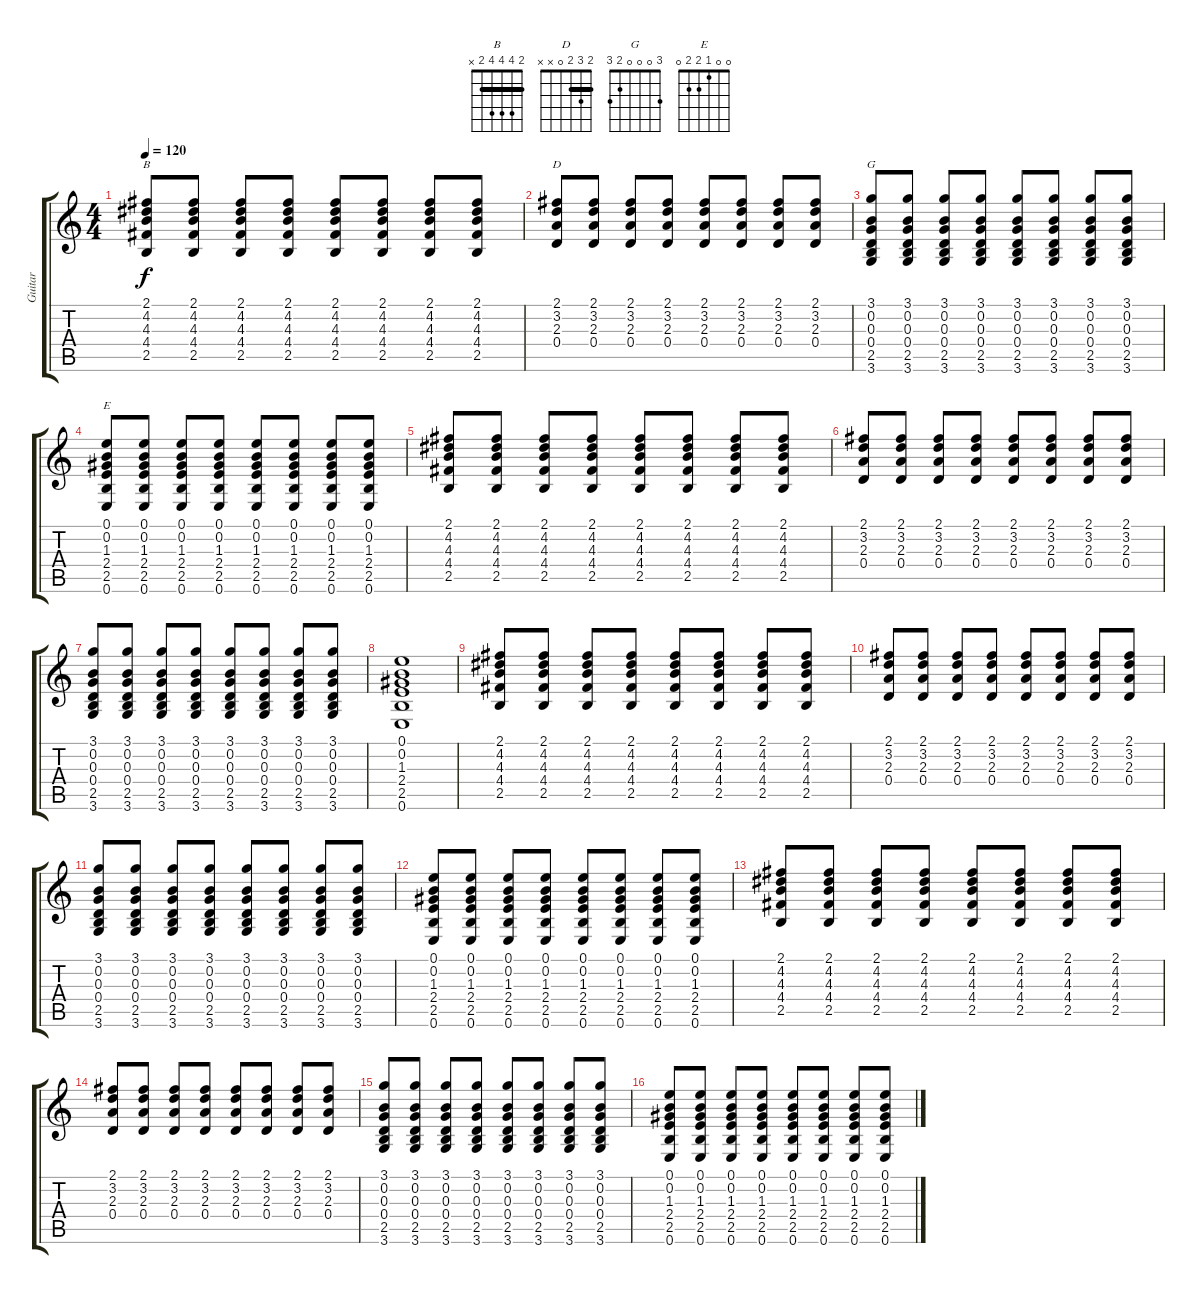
\track ("Guitar" "Guitar") {instrument electricguitarmuted}
\staff {score tabs}
\tuning (E4 B3 G3 D3 A2 E2) {hide}
\chord ("B" 2 4 4 4 2 x) {barre 2}
\chord ("D" 2 3 2 0 x x) {barre 2}
\chord ("G" 3 0 0 0 2 3)
\chord ("E" 0 0 1 2 2 0)
\ts (4 4)
\tempo 120
\clef g2
\ks c
(2.1 4.2 4.3 4.4 2.5).8{ch "B" dy f} (2.1 4.2 4.3 4.4 2.5).8 (2.1 4.2 4.3 4.4 2.5).8 (2.1 4.2 4.3 4.4 2.5).8 (2.1 4.2 4.3 4.4 2.5).8 (2.1 4.2 4.3 4.4 2.5).8 (2.1 4.2 4.3 4.4 2.5).8 (2.1 4.2 4.3 4.4 2.5).8 |
(2.1 3.2 2.3 0.4).8{ch "D"} (2.1 3.2 2.3 0.4).8 (2.1 3.2 2.3 0.4).8 (2.1 3.2 2.3 0.4).8 (2.1 3.2 2.3 0.4).8 (2.1 3.2 2.3 0.4).8 (2.1 3.2 2.3 0.4).8 (2.1 3.2 2.3 0.4).8 |
(3.1 0.2 0.3 0.4 2.5 3.6).8{ch "G"} (3.1 0.2 0.3 0.4 2.5 3.6).8 (3.1 0.2 0.3 0.4 2.5 3.6).8 (3.1 0.2 0.3 0.4 2.5 3.6).8 (3.1 0.2 0.3 0.4 2.5 3.6).8 (3.1 0.2 0.3 0.4 2.5 3.6).8 (3.1 0.2 0.3 0.4 2.5 3.6).8 (3.1 0.2 0.3 0.4 2.5 3.6).8 |
(0.1 0.2 1.3 2.4 2.5 0.6).8{ch "E"} (0.1 0.2 1.3 2.4 2.5 0.6).8 (0.1 0.2 1.3 2.4 2.5 0.6).8 (0.1 0.2 1.3 2.4 2.5 0.6).8 (0.1 0.2 1.3 2.4 2.5 0.6).8 (0.1 0.2 1.3 2.4 2.5 0.6).8 (0.1 0.2 1.3 2.4 2.5 0.6).8 (0.1 0.2 1.3 2.4 2.5 0.6).8 |
(2.1 4.2 4.3 4.4 2.5).8 (2.1 4.2 4.3 4.4 2.5).8 (2.1 4.2 4.3 4.4 2.5).8 (2.1 4.2 4.3 4.4 2.5).8 (2.1 4.2 4.3 4.4 2.5).8 (2.1 4.2 4.3 4.4 2.5).8 (2.1 4.2 4.3 4.4 2.5).8 (2.1 4.2 4.3 4.4 2.5).8 |
(2.1 3.2 2.3 0.4).8 (2.1 3.2 2.3 0.4).8 (2.1 3.2 2.3 0.4).8 (2.1 3.2 2.3 0.4).8 (2.1 3.2 2.3 0.4).8 (2.1 3.2 2.3 0.4).8 (2.1 3.2 2.3 0.4).8 (2.1 3.2 2.3 0.4).8 |
(3.1 0.2 0.3 0.4 2.5 3.6).8 (3.1 0.2 0.3 0.4 2.5 3.6).8 (3.1 0.2 0.3 0.4 2.5 3.6).8 (3.1 0.2 0.3 0.4 2.5 3.6).8 (3.1 0.2 0.3 0.4 2.5 3.6).8 (3.1 0.2 0.3 0.4 2.5 3.6).8 (3.1 0.2 0.3 0.4 2.5 3.6).8 (3.1 0.2 0.3 0.4 2.5 3.6).8 |
(0.1 0.2 1.3 2.4 2.5 0.6).1 |
(2.1 4.2 4.3 4.4 2.5).8 (2.1 4.2 4.3 4.4 2.5).8 (2.1 4.2 4.3 4.4 2.5).8 (2.1 4.2 4.3 4.4 2.5).8 (2.1 4.2 4.3 4.4 2.5).8 (2.1 4.2 4.3 4.4 2.5).8 (2.1 4.2 4.3 4.4 2.5).8 (2.1 4.2 4.3 4.4 2.5).8 |
(2.1 3.2 2.3 0.4).8 (2.1 3.2 2.3 0.4).8 (2.1 3.2 2.3 0.4).8 (2.1 3.2 2.3 0.4).8 (2.1 3.2 2.3 0.4).8 (2.1 3.2 2.3 0.4).8 (2.1 3.2 2.3 0.4).8 (2.1 3.2 2.3 0.4).8 |
(3.1 0.2 0.3 0.4 2.5 3.6).8 (3.1 0.2 0.3 0.4 2.5 3.6).8 (3.1 0.2 0.3 0.4 2.5 3.6).8 (3.1 0.2 0.3 0.4 2.5 3.6).8 (3.1 0.2 0.3 0.4 2.5 3.6).8 (3.1 0.2 0.3 0.4 2.5 3.6).8 (3.1 0.2 0.3 0.4 2.5 3.6).8 (3.1 0.2 0.3 0.4 2.5 3.6).8 |
(0.1 0.2 1.3 2.4 2.5 0.6).8 (0.1 0.2 1.3 2.4 2.5 0.6).8 (0.1 0.2 1.3 2.4 2.5 0.6).8 (0.1 0.2 1.3 2.4 2.5 0.6).8 (0.1 0.2 1.3 2.4 2.5 0.6).8 (0.1 0.2 1.3 2.4 2.5 0.6).8 (0.1 0.2 1.3 2.4 2.5 0.6).8 (0.1 0.2 1.3 2.4 2.5 0.6).8 |
(2.1 4.2 4.3 4.4 2.5).8 (2.1 4.2 4.3 4.4 2.5).8 (2.1 4.2 4.3 4.4 2.5).8 (2.1 4.2 4.3 4.4 2.5).8 (2.1 4.2 4.3 4.4 2.5).8 (2.1 4.2 4.3 4.4 2.5).8 (2.1 4.2 4.3 4.4 2.5).8 (2.1 4.2 4.3 4.4 2.5).8 |
(2.1 3.2 2.3 0.4).8 (2.1 3.2 2.3 0.4).8 (2.1 3.2 2.3 0.4).8 (2.1 3.2 2.3 0.4).8 (2.1 3.2 2.3 0.4).8 (2.1 3.2 2.3 0.4).8 (2.1 3.2 2.3 0.4).8 (2.1 3.2 2.3 0.4).8 |
(3.1 0.2 0.3 0.4 2.5 3.6).8 (3.1 0.2 0.3 0.4 2.5 3.6).8 (3.1 0.2 0.3 0.4 2.5 3.6).8 (3.1 0.2 0.3 0.4 2.5 3.6).8 (3.1 0.2 0.3 0.4 2.5 3.6).8 (3.1 0.2 0.3 0.4 2.5 3.6).8 (3.1 0.2 0.3 0.4 2.5 3.6).8 (3.1 0.2 0.3 0.4 2.5 3.6).8 |
(0.1 0.2 1.3 2.4 2.5 0.6).8 (0.1 0.2 1.3 2.4 2.5 0.6).8 (0.1 0.2 1.3 2.4 2.5 0.6).8 (0.1 0.2 1.3 2.4 2.5 0.6).8 (0.1 0.2 1.3 2.4 2.5 0.6).8 (0.1 0.2 1.3 2.4 2.5 0.6).8 (0.1 0.2 1.3 2.4 2.5 0.6).8 (0.1 0.2 1.3 2.4 2.5 0.6).8
